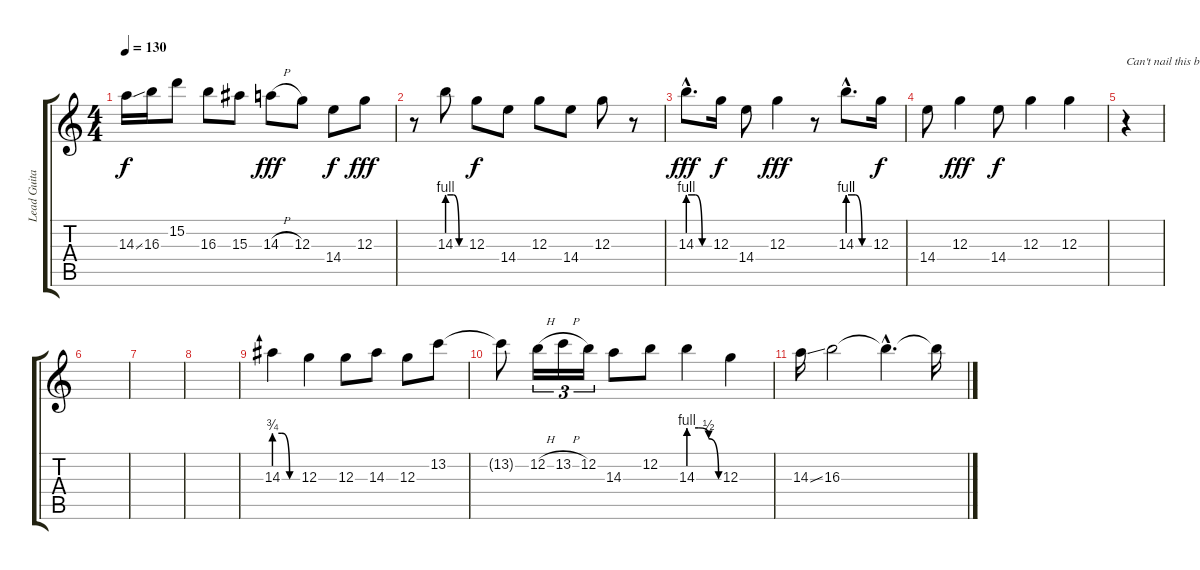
\track ("Lead Guitar" "Lead Guita") {instrument acousticguitarsteel}
\staff {score tabs}
\tuning (E4 B3 G3 D3 A2 E2) {hide}
\ts (4 4)
\tempo 130
\clef g2
\ks c
14.3{ss}.16{dy f} 16.3.16 15.2.8 16.3.8 15.3.8 14.3{h}.8{dy fff} 12.3.8 14.4.8{dy f} 12.3.8{dy fff} |
r.8 14.3{be (custom 0 4 20 4 40 0 60 0)}.8 12.3.8{dy f} 14.4.8 12.3.8 14.4.8 12.3.8 r.8 |
14.3{be (custom 0 4 20 4 40 0 60 0) hac}.8{d dy fff} 12.3.16{dy f} 14.4.8 12.3.4{dy fff} r.8 14.3{be (custom 0 4 20 4 40 0 60 0) hac}.8{d} 12.3.16{dy f} |
14.4.8 12.3.4{dy fff} 14.4.8{dy f} 12.3.4 12.3.4 |
r.4{txt "Can't nail this bitch..."} |
|
|
|
14.3{be (custom 0 3 20 3 40 0 60 0)}.4 12.3.4 12.3.8 14.3.8 12.3.8 13.2.8 |
13.2{t}.8 12.2{h}.16{tu (3 2)} 13.2{h}.16{tu (3 2)} 12.2.16{tu (3 2)} 14.3.8 12.2.8 14.3{be (custom 0 4 20 4 40 2 60 0)}.4 12.3.4 |
14.3{ss}.16 16.3.2 16.3{hac t}.4{d} 16.3{t}.16
